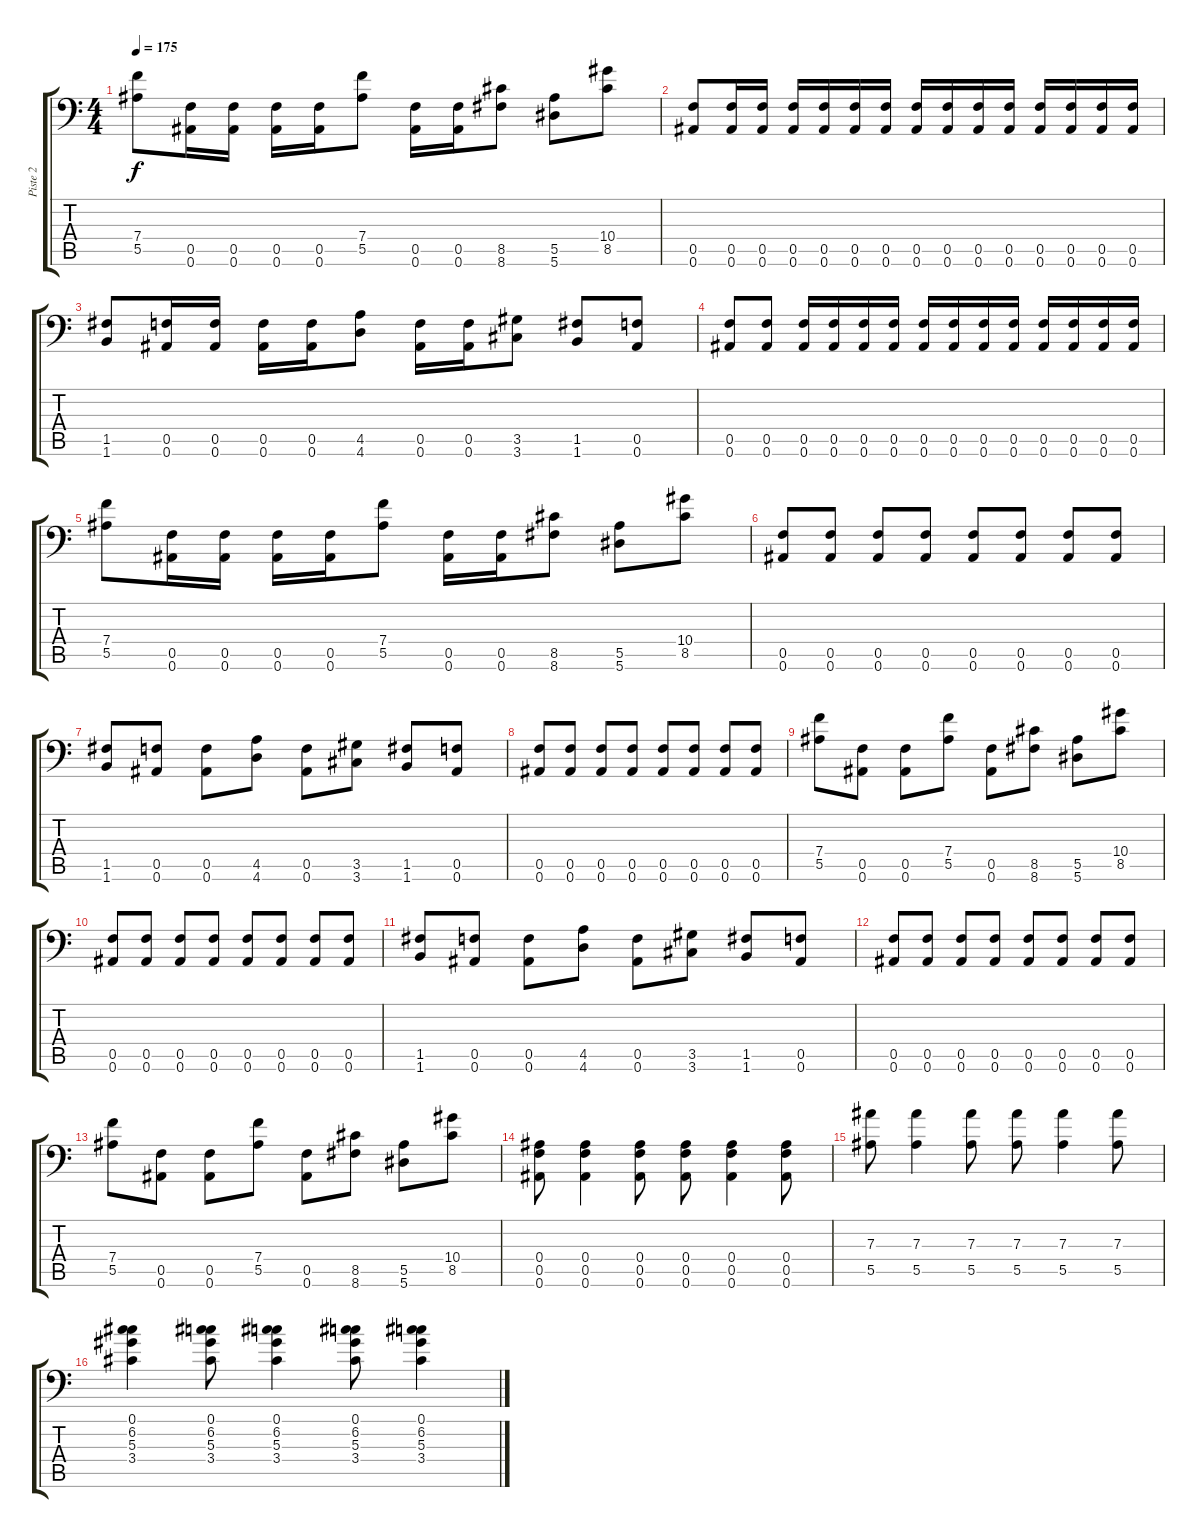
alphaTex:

\track ("Piste 2" "Piste 2") {instrument distortionguitar}
\staff {score tabs}
\tuning (C4 G3 Eb3 Bb2 F2 Bb1) {hide}
\ts (4 4)
\tempo 175
\clef f4
\ks c
(7.4 5.5).8{dy f} (0.5 0.6).16 (0.5 0.6).16 (0.5 0.6).16 (0.5 0.6).16 (7.4 5.5).8 (0.5 0.6).16 (0.5 0.6).16 (8.5 8.6).8 (5.5 5.6).8 (10.4 8.5).8 |
(0.5 0.6).8 (0.5 0.6).16 (0.5 0.6).16 (0.5 0.6).16 (0.5 0.6).16 (0.5 0.6).16 (0.5 0.6).16 (0.5 0.6).16 (0.5 0.6).16 (0.5 0.6).16 (0.5 0.6).16 (0.5 0.6).16 (0.5 0.6).16 (0.5 0.6).16 (0.5 0.6).16 |
(1.5 1.6).8 (0.5 0.6).16 (0.5 0.6).16 (0.5 0.6).16 (0.5 0.6).16 (4.5 4.6).8 (0.5 0.6).16 (0.5 0.6).16 (3.5 3.6).8 (1.5 1.6).8 (0.5 0.6).8 |
(0.5 0.6).8 (0.5 0.6).8 (0.5 0.6).16 (0.5 0.6).16 (0.5 0.6).16 (0.5 0.6).16 (0.5 0.6).16 (0.5 0.6).16 (0.5 0.6).16 (0.5 0.6).16 (0.5 0.6).16 (0.5 0.6).16 (0.5 0.6).16 (0.5 0.6).16 |
(7.4 5.5).8 (0.5 0.6).16 (0.5 0.6).16 (0.5 0.6).16 (0.5 0.6).16 (7.4 5.5).8 (0.5 0.6).16 (0.5 0.6).16 (8.5 8.6).8 (5.5 5.6).8 (10.4 8.5).8 |
(0.5 0.6).8 (0.5 0.6).8 (0.5 0.6).8 (0.5 0.6).8 (0.5 0.6).8 (0.5 0.6).8 (0.5 0.6).8 (0.5 0.6).8 |
(1.5 1.6).8 (0.5 0.6).8 (0.5 0.6).8 (4.5 4.6).8 (0.5 0.6).8 (3.5 3.6).8 (1.5 1.6).8 (0.5 0.6).8 |
(0.5 0.6).8 (0.5 0.6).8 (0.5 0.6).8 (0.5 0.6).8 (0.5 0.6).8 (0.5 0.6).8 (0.5 0.6).8 (0.5 0.6).8 |
(7.4 5.5).8 (0.5 0.6).8 (0.5 0.6).8 (7.4 5.5).8 (0.5 0.6).8 (8.5 8.6).8 (5.5 5.6).8 (10.4 8.5).8 |
(0.5 0.6).8 (0.5 0.6).8 (0.5 0.6).8 (0.5 0.6).8 (0.5 0.6).8 (0.5 0.6).8 (0.5 0.6).8 (0.5 0.6).8 |
(1.5 1.6).8 (0.5 0.6).8 (0.5 0.6).8 (4.5 4.6).8 (0.5 0.6).8 (3.5 3.6).8 (1.5 1.6).8 (0.5 0.6).8 |
(0.5 0.6).8 (0.5 0.6).8 (0.5 0.6).8 (0.5 0.6).8 (0.5 0.6).8 (0.5 0.6).8 (0.5 0.6).8 (0.5 0.6).8 |
(7.4 5.5).8 (0.5 0.6).8 (0.5 0.6).8 (7.4 5.5).8 (0.5 0.6).8 (8.5 8.6).8 (5.5 5.6).8 (10.4 8.5).8 |
(0.4 0.5 0.6).8 (0.4 0.5 0.6).4 (0.4 0.5 0.6).8 (0.4 0.5 0.6).8 (0.4 0.5 0.6).4 (0.4 0.5 0.6).8 |
(7.3 5.5).8 (7.3 5.5).4 (7.3 5.5).8 (7.3 5.5).8 (7.3 5.5).4 (7.3 5.5).8 |
(0.1 6.2 5.3 3.4).4 (0.1 6.2 5.3 3.4).8 (0.1 6.2 5.3 3.4).4 (0.1 6.2 5.3 3.4).8 (0.1 6.2 5.3 3.4).4
